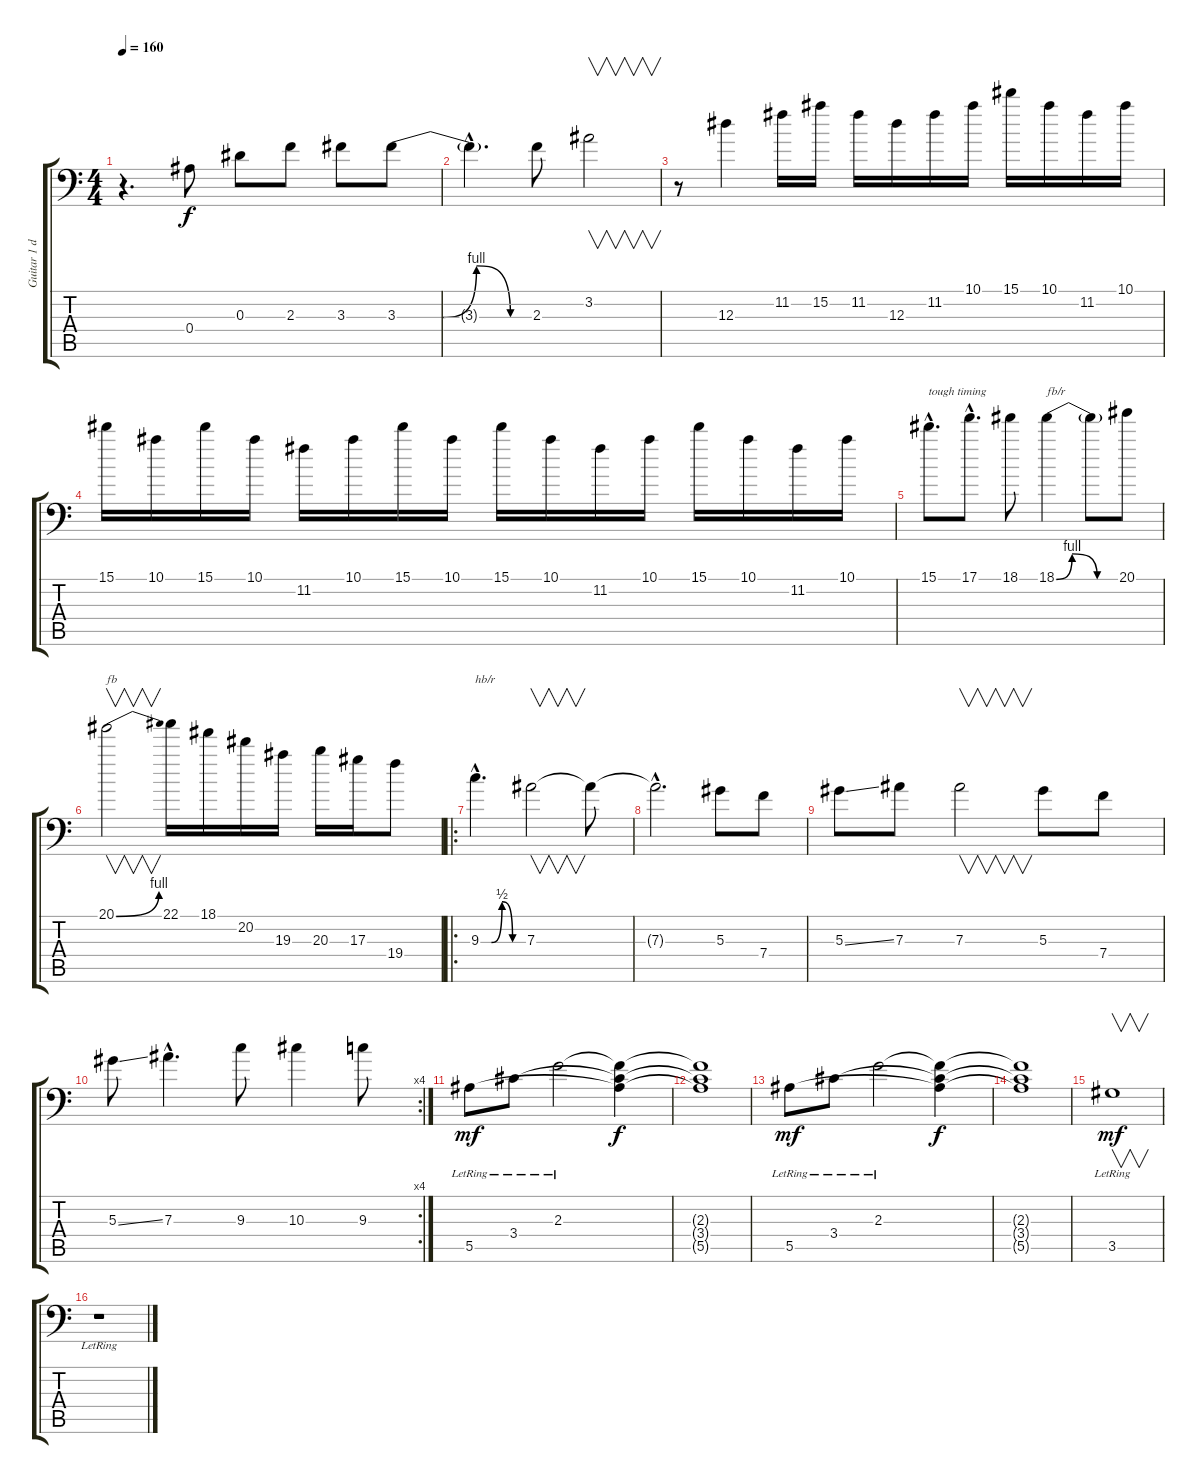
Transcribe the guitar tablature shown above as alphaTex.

\track ("Guitar 1 dropped A#" "Guitar 1 d") {instrument distortionguitar}
\staff {score tabs}
\tuning (C4 G3 Eb3 Bb2 F2 Bb1) {hide}
\ts (4 4)
\tempo 160
\clef f4
\ks c
r.4{d dy f} 0.4.8 0.3.8 2.3.8 3.3.8 3.3{be (custom 0 0 20 0 35 4 50 0 60 0)}.8 |
3.3{hac t}.4{d} 2.3.8 3.2.2{v} |
r.8 12.3.4 11.2.16 15.2.16 11.2.16 12.3.16 11.2.16 10.1.16 15.1.16 10.1.16 11.2.16 10.1.16 |
15.1.16 10.1.16 15.1.16 10.1.16 11.2.16 10.1.16 15.1.16 10.1.16 15.1.16 10.1.16 11.2.16 10.1.16 15.1.16 10.1.16 11.2.16 10.1.16 |
15.1{hac}.8{d txt "tough timing"} 17.1{hac}.8{d} 18.1.8 18.1{be (custom 0 0 15 4 39 0 45 0 60 0)}.4{txt "fb/r"} 18.1{t}.8 20.1.8 |
20.1{be (bend 0 0 60 4)}.2{v txt "fb"} 22.1.16 18.1.16 20.2.16 19.3.16 20.3.16 17.3.16 19.4.8 |
\ro
9.3{be (custom 0 0 15 0 30 2 45 0 60 0) hac}.4{d txt "hb/r"} 7.3.2{v} 7.3{t}.8 |
7.3{hac t}.2{d} 5.3.8 7.4.8 |
5.3{ss}.8 7.3.8 7.3.2{v} 5.3.8 7.4.8 |
\rc 4
5.3{ss}.8 7.3{hac}.4{d} 9.3.8 10.3.4 9.3.8 |
5.5{lr}.8{dy mf instrument acousticguitarsteel} 3.4{lr}.8 2.3{lr}.2 (2.3{t} 3.4{t} 5.5{t}).4{dy f} |
(2.3{t} 3.4{t} 5.5{t}).1 |
5.5{lr}.8{dy mf} 3.4{lr}.8 2.3{lr}.2 (2.3{t} 3.4{t} 5.5{t}).4{dy f} |
(2.3{t} 3.4{t} 5.5{t}).1 |
3.5{lr}.1{v dy mf} |
r.1
